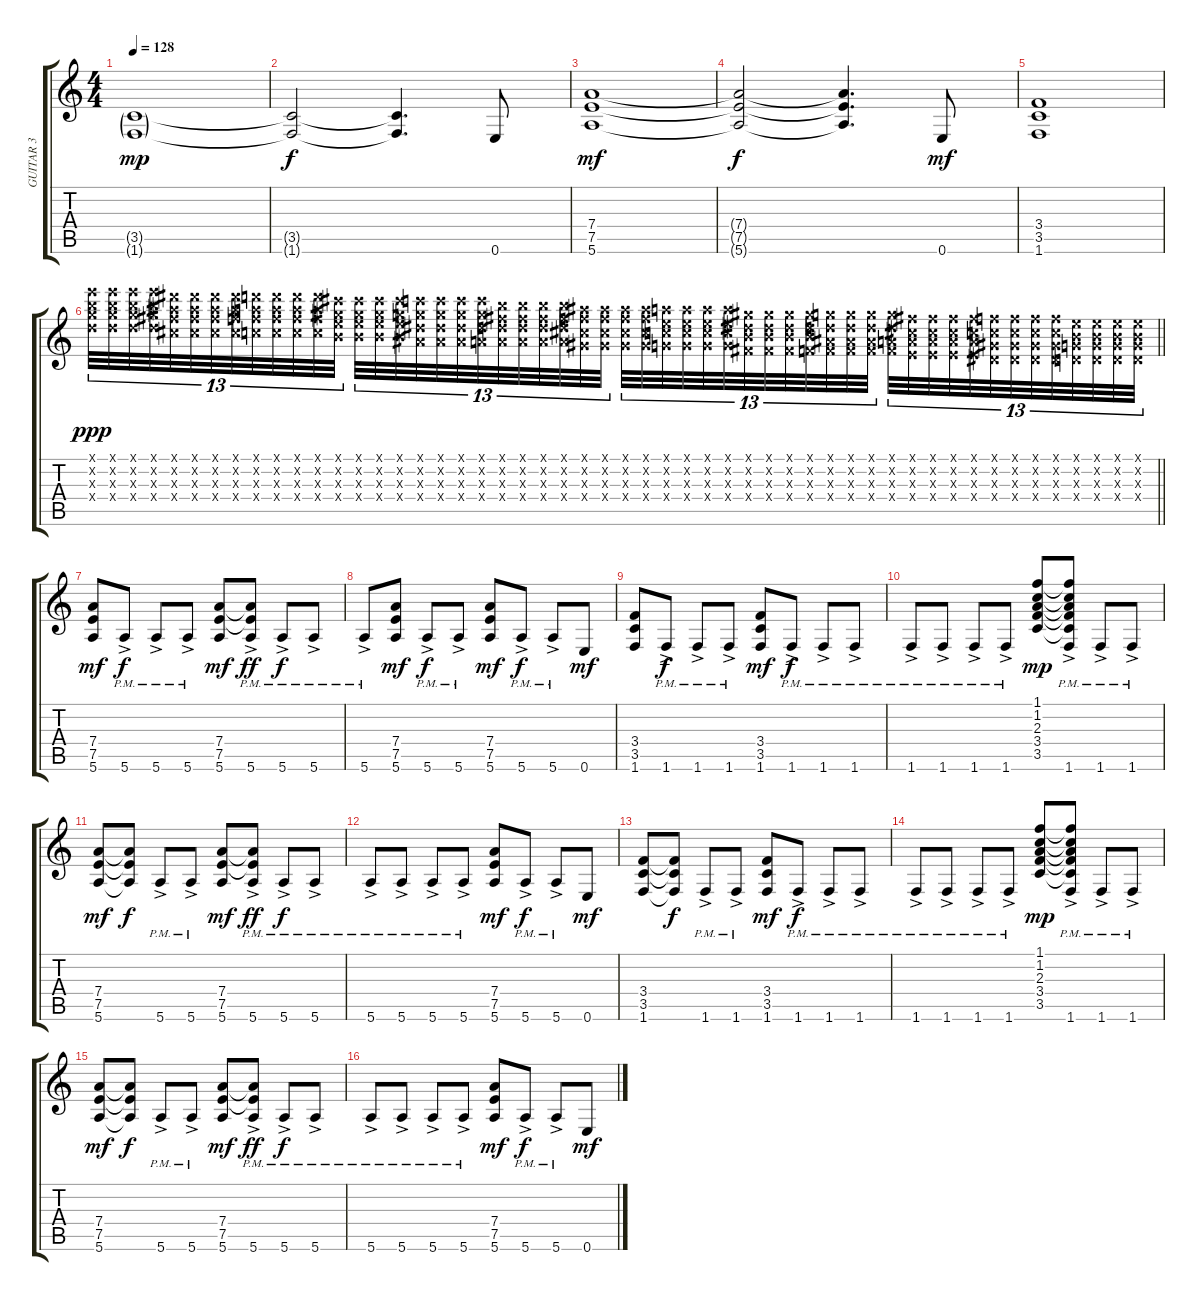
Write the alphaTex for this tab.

\track ("GUITAR 3" "GUITAR 3") {instrument overdrivenguitar}
\staff {score tabs}
\tuning (E4 B3 G3 D3 A2 E2) {hide}
\ts (4 4)
\tempo 128
\clef g2
\ks aminor
(3.5{g} 1.6{g}).1{dy mp} |
(3.5{t} 1.6{t}).2{dy f} (3.5{t} 1.6{t}).4{d} 0.6.8 |
(7.4 7.5 5.6).1{dy mf} |
(7.4{t} 7.5{t} 5.6{t}).2{dy f} (7.4{t} 7.5{t} 5.6{t}).4{d} 0.6.8{dy mf} |
(3.4 3.5 1.6).1 |
\barLineRight lightlight
(12.1{x} 12.2{x} 12.3{x} 12.4{x}).32{tu (13 8) dy ppp} (12.1{x} 12.2{x} 12.3{x} 12.4{x}).32{tu (13 8)} (12.1{x} 12.2{x} 12.3{x} 12.4{x}).32{tu (13 8)} (12.1{x} 12.2{x} 12.3{x} 12.4{x}).32{tu (13 8)} (11.1{x} 11.2{x} 11.3{x} 11.4{x}).32{tu (13 8)} (11.1{x} 11.2{x} 11.3{x} 11.4{x}).32{tu (13 8)} (11.1{x} 11.2{x} 11.3{x} 11.4{x}).32{tu (13 8)} (11.1{x} 11.2{x} 11.3{x} 11.4{x}).32{tu (13 8)} (10.1{x} 10.2{x} 10.3{x} 10.4{x}).32{tu (13 8)} (10.1{x} 10.2{x} 10.3{x} 10.4{x}).32{tu (13 8)} (10.1{x} 10.2{x} 10.3{x} 10.4{x}).32{tu (13 8)} (10.1{x} 10.2{x} 10.3{x} 10.4{x}).32{tu (13 8)} (9.1{x} 9.2{x} 9.3{x} 9.4{x}).32{tu (13 8)} (9.1{x} 9.2{x} 9.3{x} 9.4{x}).32{tu (13 8)} (9.1{x} 9.2{x} 9.3{x} 9.4{x}).32{tu (13 8)} (9.1{x} 9.2{x} 9.3{x} 9.4{x}).32{tu (13 8)} (8.1{x} 8.2{x} 8.3{x} 8.4{x}).32{tu (13 8)} (8.1{x} 8.2{x} 8.3{x} 8.4{x}).32{tu (13 8)} (8.1{x} 8.2{x} 8.3{x} 8.4{x}).32{tu (13 8)} (8.1{x} 8.2{x} 8.3{x} 8.4{x}).32{tu (13 8)} (7.1{x} 7.2{x} 7.3{x} 7.4{x}).32{tu (13 8)} (7.1{x} 7.2{x} 7.3{x} 7.4{x}).32{tu (13 8)} (7.1{x} 7.2{x} 7.3{x} 7.4{x}).32{tu (13 8)} (7.1{x} 7.2{x} 7.3{x} 7.4{x}).32{tu (13 8)} (6.1{x} 6.2{x} 6.3{x} 6.4{x}).32{tu (13 8)} (6.1{x} 6.2{x} 6.3{x} 6.4{x}).32{tu (13 8)} (6.1{x} 6.2{x} 6.3{x} 6.4{x}).32{tu (13 8)} (6.1{x} 6.2{x} 6.3{x} 6.4{x}).32{tu (13 8)} (5.1{x} 5.2{x} 5.3{x} 5.4{x}).32{tu (13 8)} (5.1{x} 5.2{x} 5.3{x} 5.4{x}).32{tu (13 8)} (5.1{x} 5.2{x} 5.3{x} 5.4{x}).32{tu (13 8)} (5.1{x} 5.2{x} 5.3{x} 5.4{x}).32{tu (13 8)} (4.1{x} 4.2{x} 4.3{x} 4.4{x}).32{tu (13 8)} (4.1{x} 4.2{x} 4.3{x} 4.4{x}).32{tu (13 8)} (4.1{x} 4.2{x} 4.3{x} 4.4{x}).32{tu (13 8)} (4.1{x} 4.2{x} 4.3{x} 4.4{x}).32{tu (13 8)} (3.1{x} 3.2{x} 3.3{x} 3.4{x}).32{tu (13 8)} (3.1{x} 3.2{x} 3.3{x} 3.4{x}).32{tu (13 8)} (3.1{x} 3.2{x} 3.3{x} 3.4{x}).32{tu (13 8)} (3.1{x} 3.2{x} 3.3{x} 3.4{x}).32{tu (13 8)} (2.1{x} 2.2{x} 2.3{x} 2.4{x}).32{tu (13 8)} (2.1{x} 2.2{x} 2.3{x} 2.4{x}).32{tu (13 8)} (2.1{x} 2.2{x} 2.3{x} 2.4{x}).32{tu (13 8)} (2.1{x} 2.2{x} 2.3{x} 2.4{x}).32{tu (13 8)} (1.1{x} 1.2{x} 1.3{x} 1.4{x}).32{tu (13 8)} (1.1{x} 1.2{x} 1.3{x} 1.4{x}).32{tu (13 8)} (1.1{x} 1.2{x} 1.3{x} 1.4{x}).32{tu (13 8)} (1.1{x} 1.2{x} 1.3{x} 1.4{x}).32{tu (13 8)} (0.1{x} 0.2{x} 0.3{x} 0.4{x}).32{tu (13 8)} (0.1{x} 0.2{x} 0.3{x} 0.4{x}).32{tu (13 8)} (0.1{x} 0.2{x} 0.3{x} 0.4{x}).32{tu (13 8)} (0.1{x} 0.2{x} 0.3{x} 0.4{x}).32{tu (13 8)} |
(7.4 7.5 5.6).8{dy mf} 5.6{ac pm}.8{dy f} 5.6{ac pm}.8 5.6{ac pm}.8 (7.4 7.5 5.6).8{dy mf} (7.4{t} 7.5{t} 5.6{ac pm}).8{dy ff} 5.6{ac pm}.8{dy f} 5.6{ac pm}.8 |
5.6{ac pm}.8 (7.4 7.5 5.6).8{dy mf} 5.6{ac pm}.8{dy f} 5.6{ac pm}.8 (7.4 7.5 5.6).8{dy mf} 5.6{ac pm}.8{dy f} 5.6{ac pm}.8 0.6.8{dy mf} |
(3.4 3.5 1.6).8 1.6{ac pm}.8{dy f} 1.6{ac pm}.8 1.6{ac pm}.8 (3.4 3.5 1.6).8{dy mf} 1.6{ac pm}.8{dy f} 1.6{ac pm}.8 1.6{ac pm}.8 |
1.6{ac pm}.8 1.6{ac pm}.8 1.6{ac pm}.8 1.6{ac pm}.8 (1.1 1.2 2.3 3.4 3.5).8{dy mp} (1.1{t} 1.2{t} 2.3{t} 3.4{t} 3.5{t} 1.6{ac pm}).8 1.6{ac pm}.8 1.6{ac pm}.8 |
(7.4 7.5 5.6).8{dy mf} (7.4{t} 7.5{t} 5.6{t}).8{dy f} 5.6{ac pm}.8 5.6{ac pm}.8 (7.4 7.5 5.6).8{dy mf} (7.4{t} 7.5{t} 5.6{ac pm}).8{dy ff} 5.6{ac pm}.8{dy f} 5.6{ac pm}.8 |
5.6{ac pm}.8 5.6{ac pm}.8 5.6{ac pm}.8 5.6{ac pm}.8 (7.4 7.5 5.6).8{dy mf} 5.6{ac pm}.8{dy f} 5.6{ac pm}.8 0.6.8{dy mf} |
(3.4 3.5 1.6).8 (3.4{t} 3.5{t} 1.6{t}).8{dy f} 1.6{ac pm}.8 1.6{ac pm}.8 (3.4 3.5 1.6).8{dy mf} 1.6{ac pm}.8{dy f} 1.6{ac pm}.8 1.6{ac pm}.8 |
1.6{ac pm}.8 1.6{ac pm}.8 1.6{ac pm}.8 1.6{ac pm}.8 (1.1 1.2 2.3 3.4 3.5).8{dy mp} (1.1{t} 1.2{t} 2.3{t} 3.4{t} 3.5{t} 1.6{ac pm}).8 1.6{ac pm}.8 1.6{ac pm}.8 |
(7.4 7.5 5.6).8{dy mf} (7.4{t} 7.5{t} 5.6{t}).8{dy f} 5.6{ac pm}.8 5.6{ac pm}.8 (7.4 7.5 5.6).8{dy mf} (7.4{t} 7.5{t} 5.6{ac pm}).8{dy ff} 5.6{ac pm}.8{dy f} 5.6{ac pm}.8 |
5.6{ac pm}.8 5.6{ac pm}.8 5.6{ac pm}.8 5.6{ac pm}.8 (7.4 7.5 5.6).8{dy mf} 5.6{ac pm}.8{dy f} 5.6{ac pm}.8 0.6.8{dy mf}
